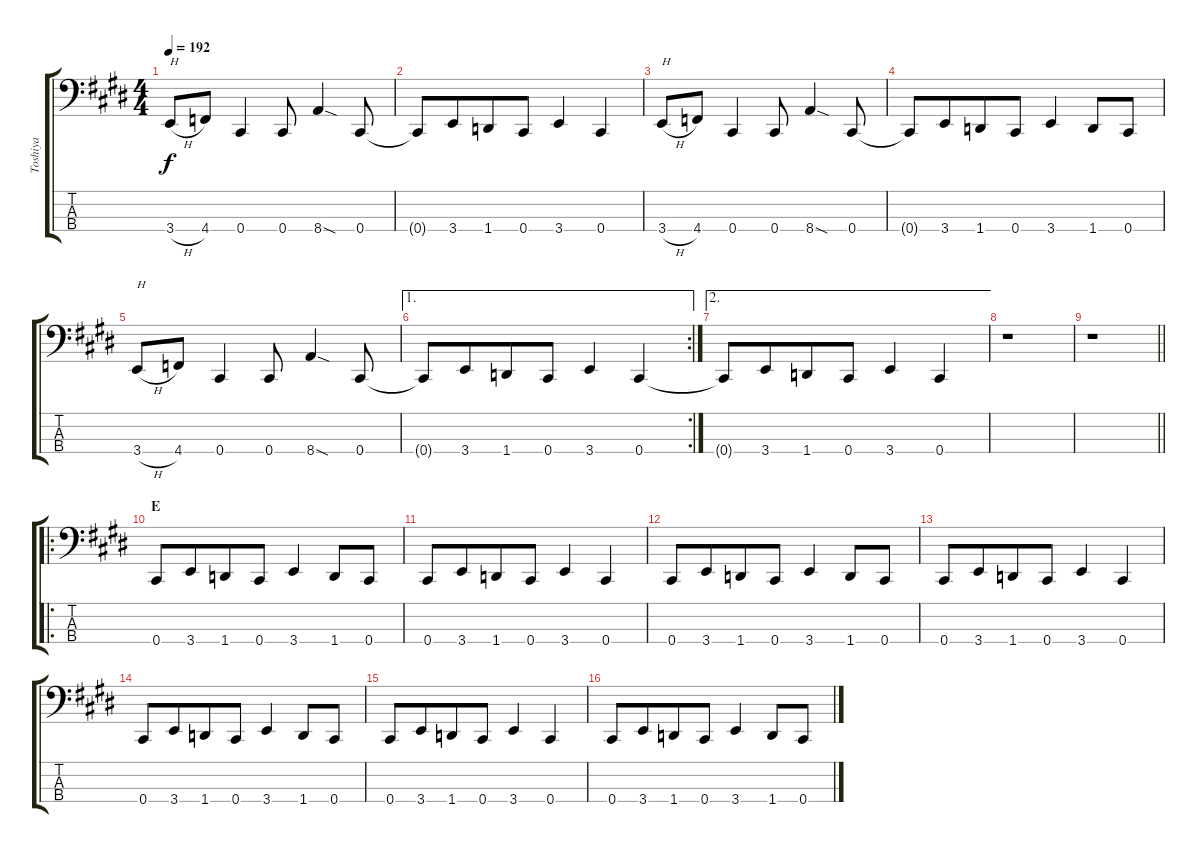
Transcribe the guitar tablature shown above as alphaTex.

\track ("Toshiya" "Toshiya") {instrument electricbasspick}
\staff {score tabs}
\tuning (E2 B1 Gb1 Db1) {hide}
\ts (4 4)
\tempo 192
\clef f4
\ks c#minor
3.4{h}.8{txt "H" dy f} 4.4.8 0.4.4 0.4.8 8.4{sod}.4 0.4.8 |
0.4{t}.8 3.4.8{beam merge} 1.4.8 0.4.8 3.4.4 0.4.4 |
3.4{h}.8{txt "H"} 4.4.8 0.4.4 0.4.8 8.4{sod}.4 0.4.8 |
0.4{t}.8 3.4.8{beam merge} 1.4.8 0.4.8 3.4.4 1.4.8 0.4.8 |
3.4{h}.8{txt "H"} 4.4.8 0.4.4 0.4.8 8.4{sod}.4 0.4.8 |
\ae 1
\rc 2
0.4{t}.8 3.4.8{beam merge} 1.4.8 0.4.8 3.4.4 0.4.4 |
\ae 2
0.4{t}.8 3.4.8{beam merge} 1.4.8 0.4.8 3.4.4 0.4.4 |
r.1 |
\barLineRight lightlight
r.1 |
\ro
\section ("" "E")
0.4.8 3.4.8{beam merge} 1.4.8 0.4.8 3.4.4 1.4.8 0.4.8 |
0.4.8 3.4.8{beam merge} 1.4.8 0.4.8 3.4.4 0.4.4 |
0.4.8 3.4.8{beam merge} 1.4.8 0.4.8 3.4.4 1.4.8 0.4.8 |
0.4.8 3.4.8{beam merge} 1.4.8 0.4.8 3.4.4 0.4.4 |
0.4.8 3.4.8{beam merge} 1.4.8 0.4.8 3.4.4 1.4.8 0.4.8 |
0.4.8 3.4.8{beam merge} 1.4.8 0.4.8 3.4.4 0.4.4 |
0.4.8 3.4.8{beam merge} 1.4.8 0.4.8 3.4.4 1.4.8 0.4.8
